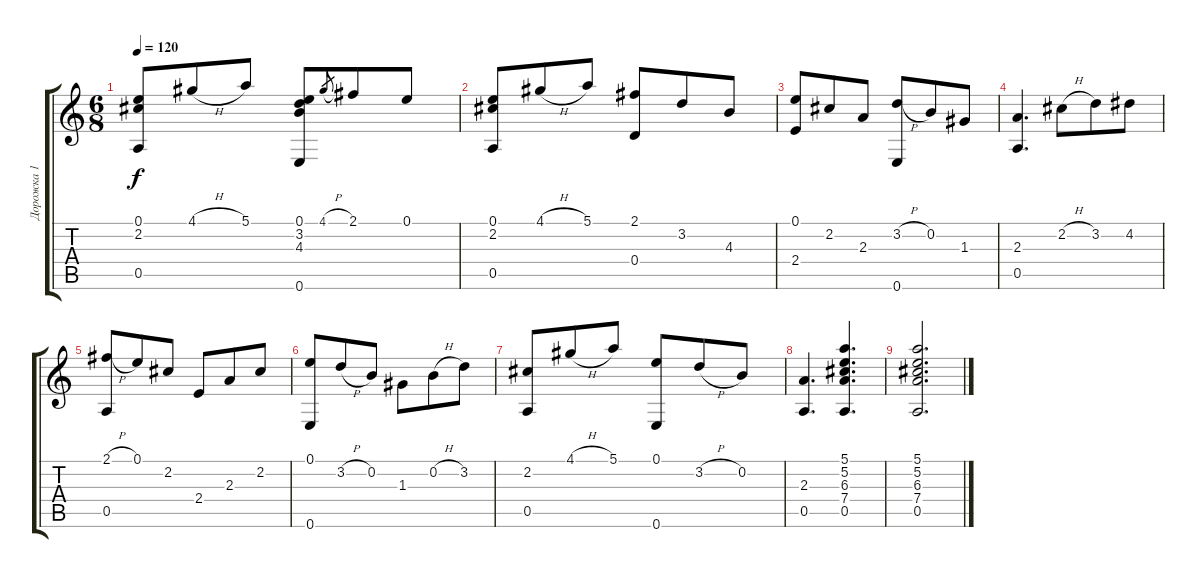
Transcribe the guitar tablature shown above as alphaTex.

\track ("Дорожка 1" "Дорожка 1") {instrument acousticguitarnylon}
\staff {score tabs}
\tuning (E4 B3 G3 D3 A2 E2) {hide}
\ts (6 8)
\tempo 120
\clef g2
\ks c
(0.1 2.2 0.5).8{dy f} 4.1{h}.8 5.1.8 (0.1 3.2 4.3 0.6).8 4.1{h}.8{gr} 2.1.8 0.1.8 |
(0.1 2.2 0.5).8 4.1{h}.8 5.1.8 (2.1 0.4).8 3.2.8 4.3.8 |
(0.1 2.4).8 2.2.8 2.3.8 (3.2{h} 0.6).8 0.2.8 1.3.8 |
(2.3 0.5).4{d} 2.2{h}.8 3.2.8 4.2.8 |
(2.1{h} 0.5).8 0.1.8 2.2.8 2.4.8 2.3.8 2.2.8 |
(0.1 0.6).8 3.2{h}.8 0.2.8 1.3.8 0.2{h}.8 3.2.8 |
(2.2 0.5).8 4.1{h}.8 5.1.8 (0.1 0.6).8 3.2{h}.8 0.2.8 |
(2.3 0.5).4{d} (5.1 5.2 6.3 7.4 0.5).4{d} |
(5.1 5.2 6.3 7.4 0.5).2{d}
